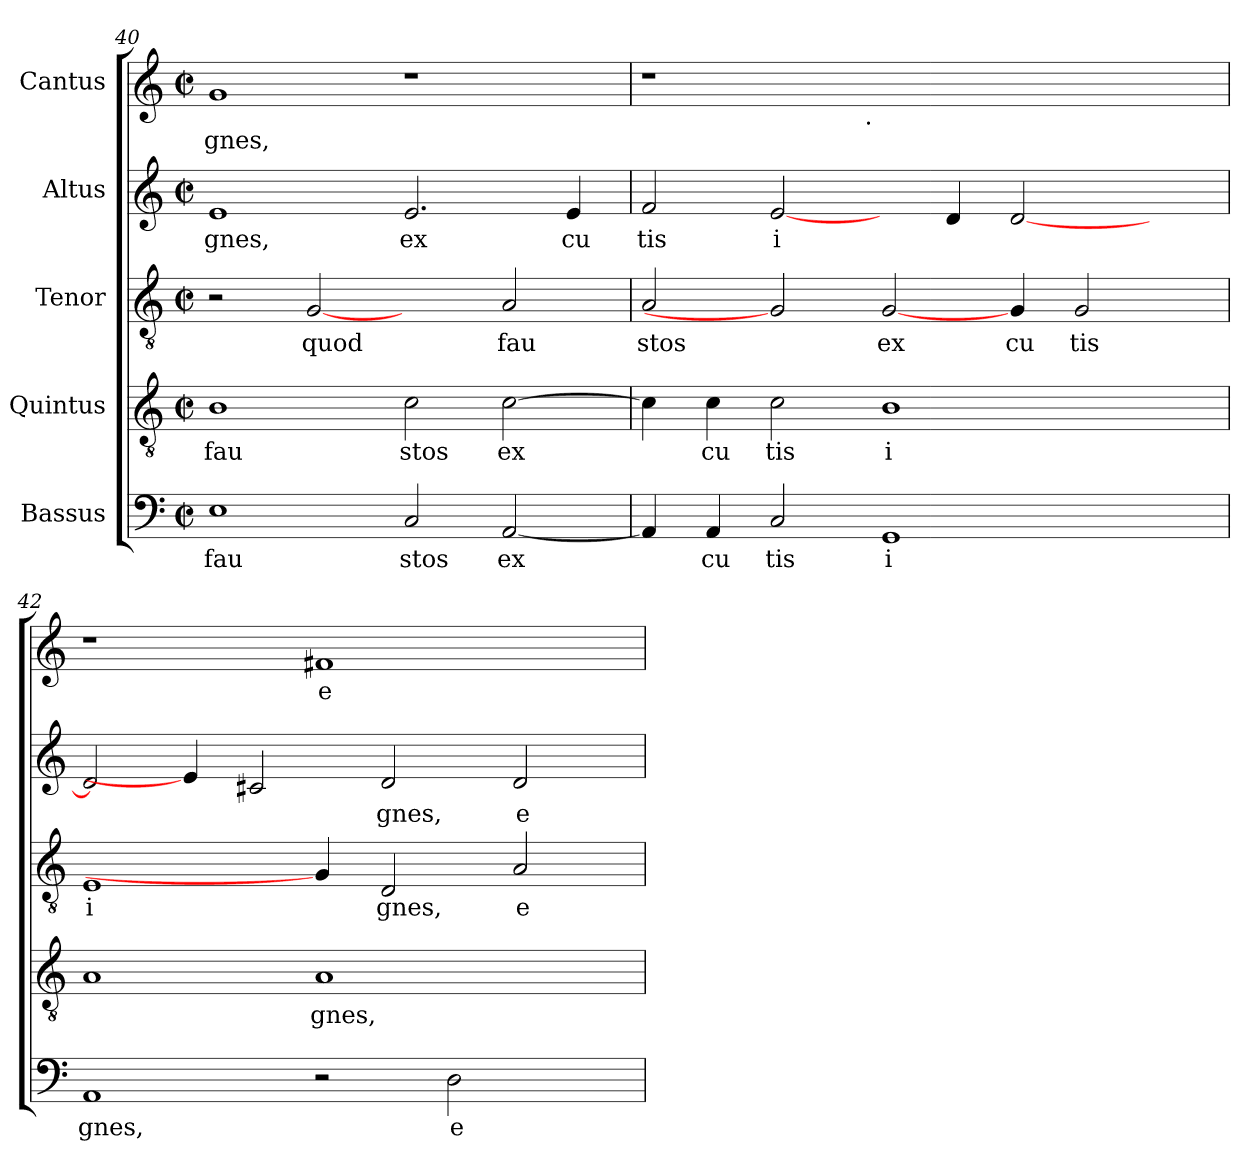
**kern	**text	**kern	**text	**kern	**text	**kern	**text	**kern	**text
*part5	*part5	*part4	*part4	*part3	*part3	*part2	*part2	*part1	*part1
*staff5	*staff5	*staff4	*staff4	*staff3	*staff3	*staff2	*staff2	*staff1	*staff1
*I"Bassus	*	*I"Quintus	*	*I"Tenor	*	*I"Altus	*	*I"Cantus	*
*clefF4	*	*clefGv2	*	*clefGv2	*	*clefG2	*	*clefG2	*
*M2/2	*	*M2/2	*	*M2/2	*	*M2/2	*	*M2/2	*
*met(c|)	*	*met(c|)	*	*met(c|)	*	*met(c|)	*	*met(c|)	*
=40	=40	=40	=40	=40	=40	=40	=40	=40	=40
!	!LO:LY:b:cj	!	!LO:LY:b:cj	!	!	!	!LO:LY:b:cj	!	!LO:LY:b:cj
1E	fau	1B	fau	2r	.	1e	gnes,	1g	gnes,
!	!	!	!	!	!LO:LY:b:cj	!	!	!	!
.	.	.	.	[2G	quod	.	.	.	.
!	!LO:LY:b:cj	!	!LO:LY:b:cj	!	!	!	!LO:LY:b:cj	!	!
2C/	stos	2c\	stos	2ryy	.	2.e/	ex	1r	.
!	!LO:LY:b:cj	!	!LO:LY:b:cj	!	!LO:LY:b:cj	!	!	!	!
[<2AA/	ex	[>2c\	ex	2A/	fau	.	.	.	.
!	!	!	!	!	!	!	!LO:LY:b:cj	!	!
.	.	.	.	.	.	4e/	cu	.	.
=41	=41	=41	=41	=41	=41	=41	=41	=41	=41
!	!	!	!	!	!LO:LY:b:cj	!	!LO:LY:b:cj	!	!
*	*	*	*	*	*	*	*	*^	*
4AA/]	.	4c\]	.	2A/	stos	2f/	tis	1r	2ryy	.
!	!LO:LY:b:cj	!	!LO:LY:b:cj	!	!	!	!	!	!	!
4AA/	cu	4c\	cu	.	.	.	.	.	.	.
!	!LO:LY:b:cj	!	!LO:LY:b:cj	!	!	!	!LO:LY:b:rj	!	!	!
2C/	tis	2c\	tis	2G]	.	[2e/	i	.	4...ryy	.
!	!	!	!	!	!	!	!	!	!LO:TX:b:t=.	!
.	.	.	.	.	.	.	.	.	1ryy	.
!	!LO:LY:b:cj	!	!LO:LY:b:rj	!	!LO:LY:b:cj	!	!	!	!	!
1GG	i	1B	i	[2G/	ex	4ryy	.	1ryy	.	.
.	.	.	.	.	.	4d/	.	.	.	.
!	!	!	!	!	!LO:LY:b:cj	!	!	!	!	!
.	.	.	.	4G/	cu	[<2d/	.	.	.	.
!	!	!	!	!	!LO:LY:b:cj	!	!	!	!	!
.	.	.	.	2G/	tis	.	.	.	.	.
.	.	.	.	.	.	.	.	.	4ryy	.
4ryy	.	4ryy	.	.	.	4ryy	.	4ryy	.	.
.	.	.	.	.	.	.	.	.	32ryy	.
=42	=42	=42	=42	=42	=42	=42	=42	=42	=42	=42
!	!LO:LY:b:cj	!	!	!	!LO:LY:b:cj	!	!	!	!	!
*	*	*	*	*	*	*	*	*v	*v	*
1AA	gnes,	1A	.	1E	i	2d/]	.	1r	.
.	.	.	.	.	.	4e/]	.	.	.
.	.	.	.	.	.	2c#/	.	.	.
!	!	!	!LO:LY:b:cj	!	!	!	!	!	!LO:LY:b:rj
2r	.	1A	gnes,	4G/]	.	.	.	1f#X	e
!	!	!	!	!	!LO:LY:b:cj	!	!LO:LY:b:cj	!	!
.	.	.	.	2D/	gnes,	2d/	gnes,	.	.
!	!LO:LY:b:cj	!	!	!	!	!	!	!	!
2D\	e	.	.	.	.	.	.	.	.
!	!	!	!	!	!LO:LY:b:cj	!	!LO:LY:b:cj	!	!
.	.	.	.	2A/	e	2d/	e	.	.
4ryy	.	4ryy	.	.	.	.	.	4ryy	.
=	=	=	=	=	=	=	=	=	=
*-	*-	*-	*-	*-	*-	*-	*-	*-	*-
